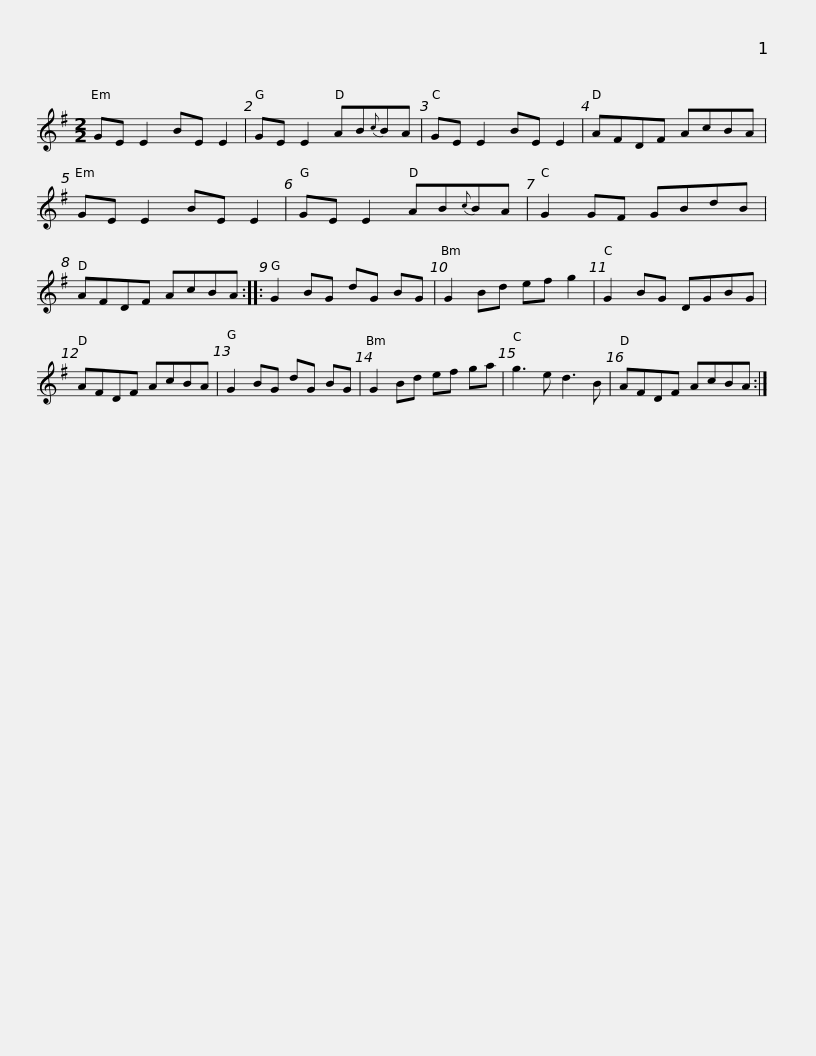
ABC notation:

X:1
L:1/8
M:2/2
I:linebreak $
K:G
V:1 treble
V:1
 GE E2 BE E2 | GE E2 AB{c}BA | GE E2 BE E2 | AFDF AcBA | GE E2 BE E2 | %5
 GE E2 AB{c}BA |$ G2 GF GBdB | AFDF AcBA :: G2 BG dG BG | G2 Bd ef g2 | %10
 G2 BG DGBG | AFDF AcBA |$ G2 BG dG BG | G2 Bd ef ga | g3 e d3 B | %15
 AFDF AcBA :| %16
